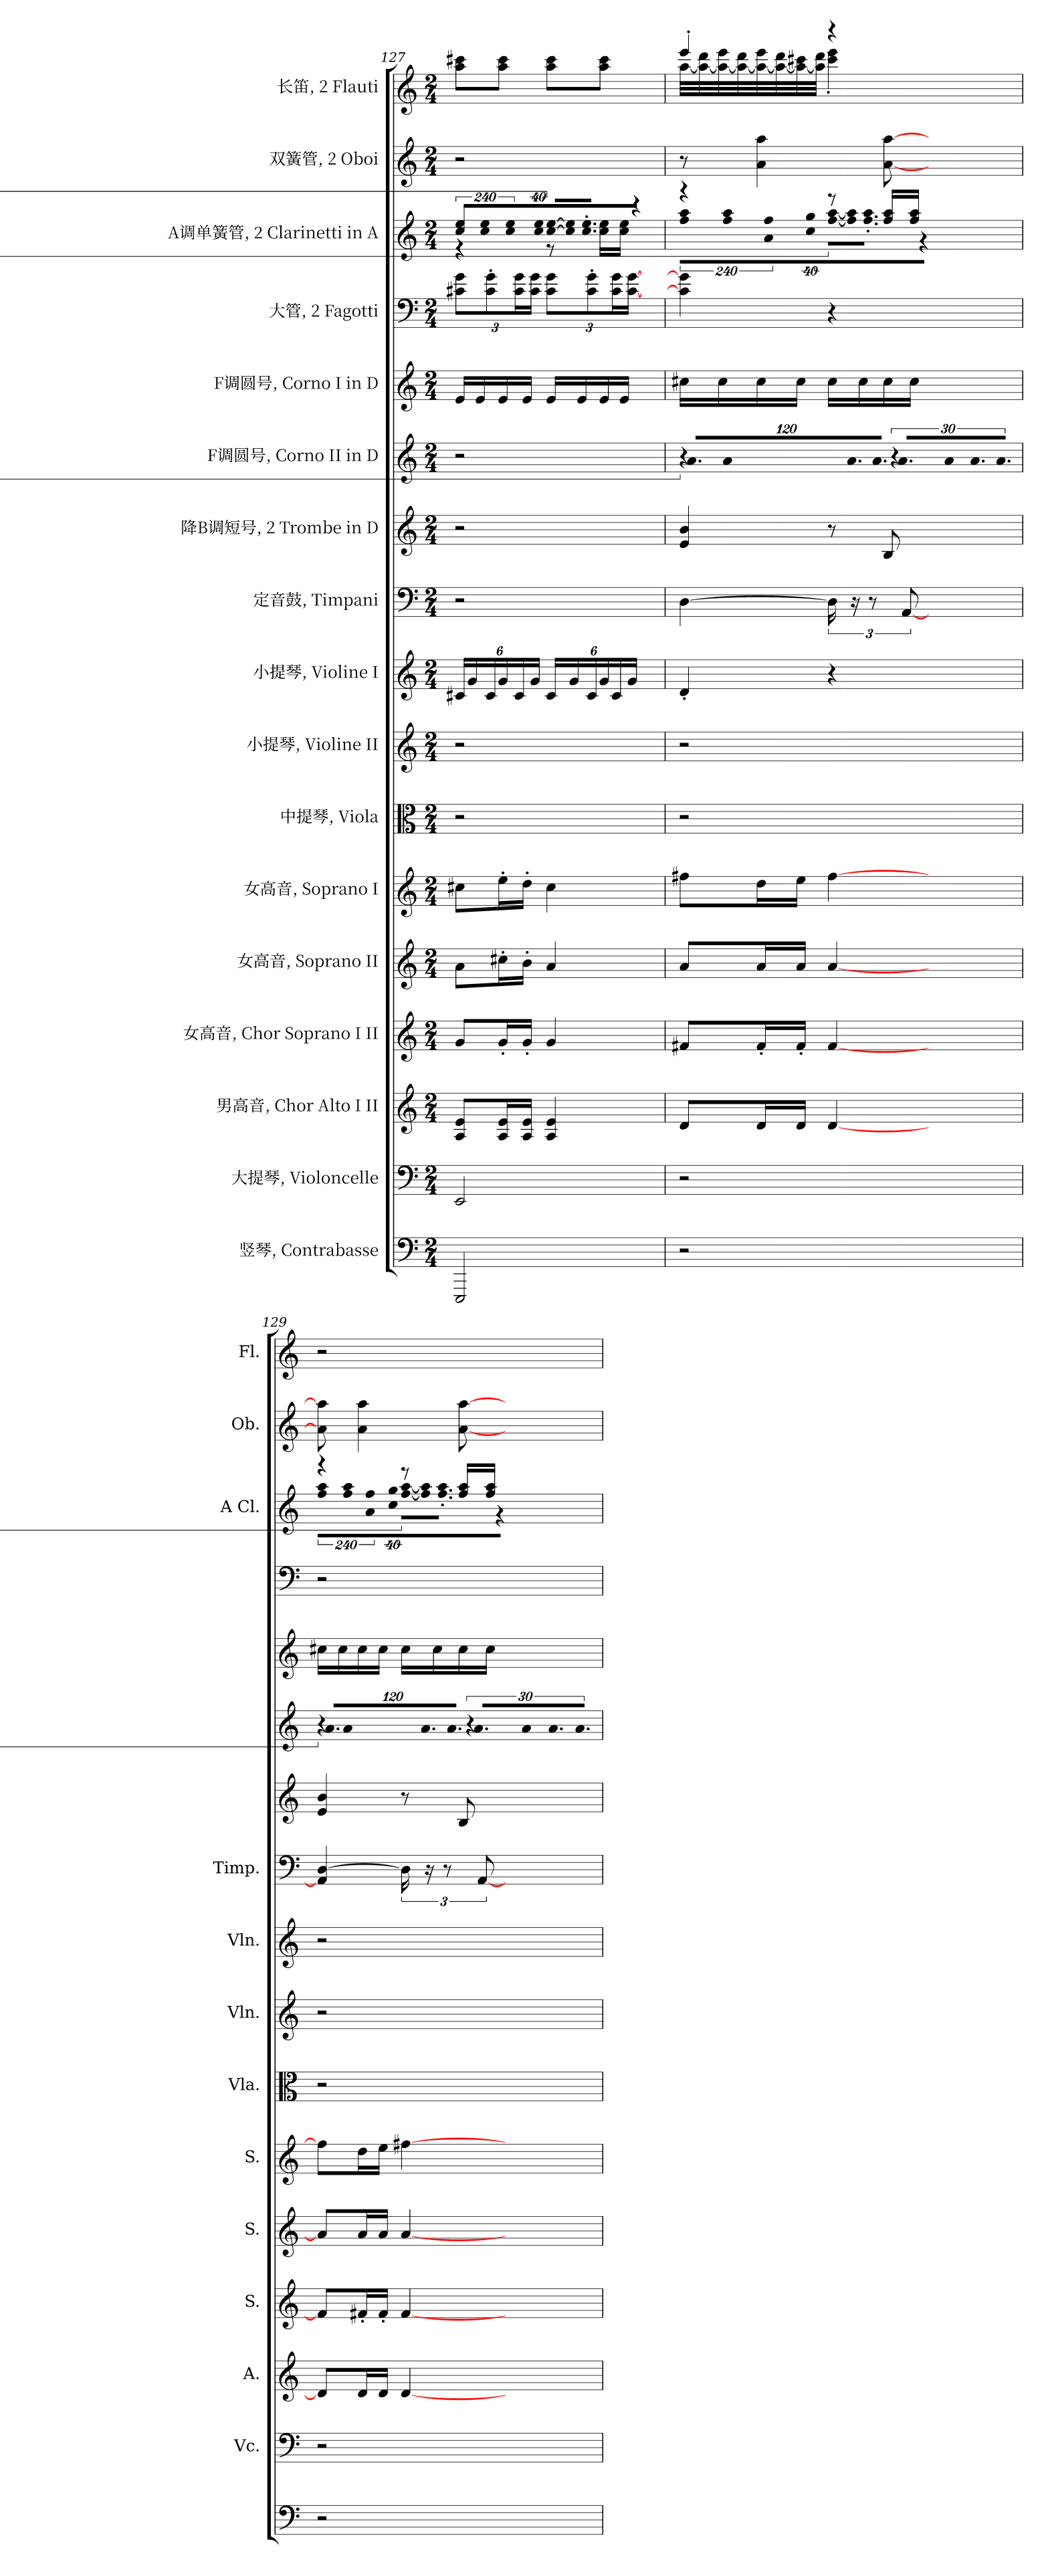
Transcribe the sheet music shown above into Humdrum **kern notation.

**kern	**kern	**kern	**kern	**kern	**kern	**kern	**kern	**kern	**kern	**kern	**kern	**kern	**kern	**kern	**kern	**kern
*part17	*part16	*part15	*part14	*part13	*part12	*part11	*part10	*part9	*part8	*part7	*part6	*part5	*part4	*part3	*part2	*part1
*staff17	*staff16	*staff15	*staff14	*staff13	*staff12	*staff11	*staff10	*staff9	*staff8	*staff7	*staff6	*staff5	*staff4	*staff3	*staff2	*staff1
*I"竖琴, Contrabasse	*I"大提琴, Violoncelle	*I"男高音, Chor Alto I II	*I"女高音, Chor Soprano I II	*I"女高音, Soprano II	*I"女高音, Soprano I	*I"中提琴, Viola	*I"小提琴, Violine II	*I"小提琴, Violine I	*I"定音鼓, Timpani	*I"降B调短号, 2 Trombe in D	*I"F调圆号, Corno II in D	*I"F调圆号, Corno I in D	*I"大管, 2 Fagotti	*I"A调单簧管, 2 Clarinetti in A	*I"双簧管, 2 Oboi	*I"长笛, 2 Flauti
*	*I'Vc.	*I'A.	*I'S.	*I'S.	*I'S.	*I'Vla.	*I'Vln.	*I'Vln.	*I'Timp.	*	*	*	*	*I'A Cl.	*I'Ob.	*I'Fl.
!!LO:PB:g=z
*clefF4	*clefF4	*clefG2	*clefG2	*clefG2	*clefG2	*clefC3	*clefG2	*clefG2	*clefF4	*clefG2	*clefG2	*clefG2	*clefF4	*clefG2	*clefG2	*clefG2
*	*	*	*	*	*	*	*	*	*	*ITrd1c2	*ITrd4c7	*ITrd4c7	*	*ITrd2c3	*	*
*k[]	*k[]	*k[]	*k[]	*k[]	*k[]	*k[]	*k[]	*k[]	*k[]	*k[b-e-]	*k[b-]	*k[b-]	*k[]	*k[f#c#g#]	*k[]	*k[]
*M2/4	*M2/4	*M2/4	*M2/4	*M2/4	*M2/4	*M2/4	*M2/4	*M2/4	*M2/4	*M2/4	*M2/4	*M2/4	*M2/4	*M2/4	*M2/4	*M2/4
*MM85	*MM85	*MM85	*MM85	*MM85	*MM85	*MM85	*MM85	*MM85	*MM85	*MM85	*MM85	*MM85	*MM85	*MM85	*MM85	*MM85
*	*	*	*	*	*	*	*	*Xbrackettup	*	*	*	*	*Xbrackettup	*	*	*
=127	=127	=127	=127	=127	=127	=127	=127	=127	=127	=127	=127	=127	=127	=127	=127	=127
!	!	!	!	!	!	!	!	!	!	!	!	!	!	!LO:N:vis=16	!	!
*	*	*	*	*	*	*	*	*	*	*	*	*	*	*^	*	*
2EEE/	2EE/	8A/ 8e/L	8g/L	8a\L	8cc#X\L	2r	2r	24c#X/LL	2r	2r	2r	16A/LL	12c#X\ 12g\L	1920%137a/ 1920%137cc#/LL	4r	2r	8aa\ 8ccc#X\L
.	.	.	.	.	.	.	.	24g/	.	.	.	.	.	.	.	.	.
.	.	.	.	.	.	.	.	.	.	.	.	16A/	.	.	.	.	.
!	!	!	!	!	!	!	!	!	!	!	!	!	!	!LO:N:vis=16	!	!	!
.	.	.	.	.	.	.	.	.	.	.	.	.	.	1920%137a/ 1920%137cc#/	.	.	.
.	.	.	.	.	.	.	.	24c#/	.	.	.	.	12c#\' 12g\'	.	.	.	.
.	.	16A/ 16e/L	16g'/L	16cc#X'\L	16ee'\L	.	.	24g/	.	.	.	16A/	.	.	.	.	8aa\ 8ccc#\J
!	!	!	!	!	!	!	!	!	!	!	!	!	!	!LO:N:vis=16	!	!	!
.	.	.	.	.	.	.	.	.	.	.	.	.	.	1920%137a/ 1920%137cc#/	.	.	.
.	.	.	.	.	.	.	.	24c#/	.	.	.	.	24c#\ 24g\L	.	.	.	.
.	.	16A/ 16e/JJ	16g'/JJ	16b'\JJ	16dd'\JJ	.	.	.	.	.	.	16A/JJ	.	.	.	.	.
.	.	.	.	.	.	.	.	24g/JJ	.	.	.	.	24c#\ 24g\JJ	.	.	.	.
!	!	!	!	!	!	!	!	!	!	!	!	!	!	!LO:N:vis=32	!	!	!
.	.	.	.	.	.	.	.	.	.	.	.	.	.	640%23a/ 640%23cc#/JJk	.	.	.
*	*	*	*	*	*	*	*	*	*	*	*	*	*	*	*	*	*MM90
!	!	!	!	!	!	!	!	!	!	!	!	!	!	!LO:N:vis=32	!	!	!
.	.	4A/ 4e/	4g/	4a/	4cc#\	.	.	24c#/LL	.	.	.	16A/LL	12c#\ 12g\L	[640%23a/ [640%23cc#/LLL	8r	.	8aa\ 8ccc#\L
!	!	!	!	!	!	!	!	!	!	!	!	!	!	!LO:N:vis=32	!	!	!
.	.	.	.	.	.	.	.	.	.	.	.	.	.	640%23a/] 640%23cc#/]J	.	.	.
.	.	.	.	.	.	.	.	24g/	.	.	.	.	.	.	.	.	.
.	.	.	.	.	.	.	.	.	.	.	.	16A/	.	.	.	.	.
!	!	!	!	!	!	!	!	!	!	!	!	!	!	!LO:N:vis=16.	!	!	!
.	.	.	.	.	.	.	.	.	.	.	.	.	.	960%103a/' 960%103cc#/'JJ	.	.	.
.	.	.	.	.	.	.	.	24c#/	.	.	.	.	12c#\' 12g\'	.	.	.	.
.	.	.	.	.	.	.	.	24g/	.	.	.	16A/	.	.	16a\ 16cc#\LL	.	8aa\ 8ccc#\J
.	.	.	.	.	.	.	.	24c#/	.	.	.	.	24c#\ 24g\L	.	.	.	.
!	!	!	!	!	!	!	!	!	!	!	!	!	!	!LO:N:vis=16	!	!	!
.	.	.	.	.	.	.	.	.	.	.	.	.	.	1920%137r	.	.	.
.	.	.	.	.	.	.	.	.	.	.	.	16A/JJ	.	.	16a\ 16cc#\JJ	.	.
.	.	.	.	.	.	.	.	24g/JJ	.	.	.	.	[24c#\ [24g\JJ	.	.	.	.
1920ryy	1920ryy	1920ryy	1920ryy	1920ryy	1920ryy	1920ryy	1920ryy	1920ryy	1920ryy	1920ryy	1920ryy	1920ryy	1920ryy	.	1920ryy	1920ryy	1920ryy
=128	=128	=128	=128	=128	=128	=128	=128	=128	=128	=128	=128	=128	=128	=128	=128	=128	=128
*	*	*	*	*	*	*	*	*	*	*	*	*	*	*	*	*	*MM85
!	!	!	!	!	!	!	!	!	!	!	!LO:N:vis=64	!	!	!	!LO:N:vis=16	!	!
*	*	*	*	*	*	*	*	*	*	*	*	*	*	*	*	*	*^
2r	2r	8d/L	8f#X/L	8a/L	8ff#X\L	2r	2r	4d'/	[4D\	4d/ 4a/	960%17r	16f#X\LL	4c#\] 4g\]	4r	1920%137dd\ 1920%137ff#\LL	8r	4eee'/	[32aa\LLL
!	!	!	!	!	!	!	!	!	!	!	!LO:N:vis=32.	!	!	!	!	!	!	!
.	.	.	.	.	.	.	.	.	.	.	1920%103d/KLL	.	.	.	.	.	.	.
.	.	.	.	.	.	.	.	.	.	.	.	.	.	.	.	.	.	32aa\_ 32ddd\
.	.	.	.	.	.	.	.	.	.	.	.	16f#\	.	.	.	.	.	32aa\_ 32eee\
!	!	!	!	!	!	!	!	!	!	!	!LO:N:vis=16	!	!	!	!LO:N:vis=16	!	!	!
.	.	.	.	.	.	.	.	.	.	.	1920%137d/	.	.	.	1920%137dd\ 1920%137ff#\	.	.	.
.	.	.	.	.	.	.	.	.	.	.	.	.	.	.	.	.	.	32aa\_ 32ddd\
.	.	16d/L	16f#'/L	16a/L	16dd\L	.	.	.	.	.	.	16f#\	.	.	.	4a\ 4aa\	.	32aa\_ 32eee\
!	!	!	!	!	!	!	!	!	!	!	!LO:N:vis=32.	!	!	!	!LO:N:vis=16	!	!	!
.	.	.	.	.	.	.	.	.	.	.	1920%103d/L	.	.	.	1920%137f#\ 1920%137dd\	.	.	.
.	.	.	.	.	.	.	.	.	.	.	.	.	.	.	.	.	.	32aa\_ 32ddd\
.	.	16d/JJ	16f#'/JJ	16a/JJ	16ee\JJ	.	.	.	.	.	.	16f#\JJ	.	.	.	.	.	32aa\_ 32ccc#X\
!	!	!	!	!	!	!	!	!	!	!	!LO:N:vis=32.	!	!	!	!	!	!	!
.	.	.	.	.	.	.	.	.	.	.	1920%103d/JJJ	.	.	.	.	.	.	.
!	!	!	!	!	!	!	!	!	!	!	!	!	!	!	!LO:N:vis=32	!	!	!
.	.	.	.	.	.	.	.	.	.	.	.	.	.	.	640%23a\ 640%23ee\JJk	.	.	.
.	.	.	.	.	.	.	.	.	.	.	.	.	.	.	.	.	.	32aa\] 32ddd\JJJ
*	*	*	*	*	*	*	*	*	*	*	*	*	*	*	*	*	*MM90	*
!	!	!	!	!	!	!	!	!	!	!	!LO:N:vis=64	!	!	!	!LO:N:vis=32	!	!	!
.	.	[4d/	[4f#/	[4a/	[4ff#\	.	.	4r	24D\]	8r	960%17r	16f#\LL	4r	8r	[640%23dd\ [640%23ff#\LLL	.	4r	4ccc#\' 4eee\'
!	!	!	!	!	!	!	!	!	!	!	!LO:N:vis=32.	!	!	!	!	!	!	!
.	.	.	.	.	.	.	.	.	.	.	1920%103d/KLL	.	.	.	.	.	.	.
!	!	!	!	!	!	!	!	!	!	!	!	!	!	!	!LO:N:vis=32	!	!	!
.	.	.	.	.	.	.	.	.	.	.	.	.	.	.	640%23dd\] 640%23ff#\]J	.	.	.
.	.	.	.	.	.	.	.	.	24r	.	.	.	.	.	.	.	.	.
.	.	.	.	.	.	.	.	.	.	.	.	16f#\	.	.	.	.	.	.
!	!	!	!	!	!	!	!	!	!	!	!LO:N:vis=16	!	!	!	!	!	!	!
.	.	.	.	.	.	.	.	.	.	.	1920%137d/	.	.	.	.	.	.	.
!	!	!	!	!	!	!	!	!	!	!	!	!	!	!	!LO:N:vis=16.	!	!	!
.	.	.	.	.	.	.	.	.	.	.	.	.	.	.	960%103dd\' 960%103ff#\'JJ	.	.	.
.	.	.	.	.	.	.	.	.	12r	.	.	.	.	.	.	.	.	.
.	.	.	.	.	.	.	.	.	.	8A/	.	16f#\	.	16dd/ 16ff#/LL	.	[8a\ [8aa\	.	.
!	!	!	!	!	!	!	!	!	!	!	!LO:N:vis=32.	!	!	!	!	!	!	!
.	.	.	.	.	.	.	.	.	.	.	1920%103d/L	.	.	.	.	.	.	.
.	.	.	.	.	.	.	.	.	[12AA/	.	.	.	.	.	.	.	.	.
!	!	!	!	!	!	!	!	!	!	!	!	!	!	!	!LO:N:vis=16	!	!	!
.	.	.	.	.	.	.	.	.	.	.	.	.	.	.	1920%137r	.	.	.
.	.	.	.	.	.	.	.	.	.	.	.	16f#\JJ	.	16dd/ 16ff#/JJ	.	.	.	.
!	!	!	!	!	!	!	!	!	!	!	!LO:N:vis=32.	!	!	!	!	!	!	!
.	.	.	.	.	.	.	.	.	.	.	1920%103d/JJJ	.	.	.	.	.	.	.
1920ryy	1920ryy	1920ryy	1920ryy	1920ryy	1920ryy	1920ryy	1920ryy	1920ryy	1920ryy	1920ryy	1920ryy	1920ryy	1920ryy	1920ryy	.	1920ryy	1920ryy	1920ryy
*	*	*	*	*	*	*	*	*	*	*	*	*	*	*	*	*	*v	*v
!!LO:PB:g=z
=129	=129	=129	=129	=129	=129	=129	=129	=129	=129	=129	=129	=129	=129	=129	=129	=129	=129
*	*	*	*	*	*	*	*	*	*	*	*	*	*	*	*	*	*MM85
*	*	*	*	*	*	*	*	*	*	*	*	*	*	*	*	*	*^
!	!	!	!	!	!	!	!	!	!	!	!LO:N:vis=64	!	!	!	!LO:N:vis=16	!	!	!
*	*	*	*	*	*	*	*	*	*	*	*	*	*	*	*	*	*v	*v
2r	2r	8d/L]	8f#/L]	8a/L]	8ff#\L]	2r	2r	2r	4AA/] [4D/	4d/ 4a/	960%17r	16f#X\LL	2r	4r	1920%137dd\ 1920%137ff#\LL	8a\] 8aa\]	2r
!	!	!	!	!	!	!	!	!	!	!	!LO:N:vis=32.	!	!	!	!	!	!
.	.	.	.	.	.	.	.	.	.	.	1920%103d/KLL	.	.	.	.	.	.
.	.	.	.	.	.	.	.	.	.	.	.	16f#\	.	.	.	.	.
!	!	!	!	!	!	!	!	!	!	!	!LO:N:vis=16	!	!	!	!LO:N:vis=16	!	!
.	.	.	.	.	.	.	.	.	.	.	1920%137d/	.	.	.	1920%137dd\ 1920%137ff#\	.	.
.	.	16d/L	16f#X'/L	16a/L	16dd\L	.	.	.	.	.	.	16f#\	.	.	.	4a\ 4aa\	.
!	!	!	!	!	!	!	!	!	!	!	!LO:N:vis=32.	!	!	!	!LO:N:vis=16	!	!
.	.	.	.	.	.	.	.	.	.	.	1920%103d/L	.	.	.	1920%137f#\ 1920%137dd\	.	.
.	.	16d/JJ	16f#'/JJ	16a/JJ	16ee\JJ	.	.	.	.	.	.	16f#\JJ	.	.	.	.	.
!	!	!	!	!	!	!	!	!	!	!	!LO:N:vis=32.	!	!	!	!	!	!
.	.	.	.	.	.	.	.	.	.	.	1920%103d/JJJ	.	.	.	.	.	.
!	!	!	!	!	!	!	!	!	!	!	!	!	!	!	!LO:N:vis=32	!	!
.	.	.	.	.	.	.	.	.	.	.	.	.	.	.	640%23a\ 640%23ee\JJk	.	.
!	!	!	!	!	!	!	!	!	!	!	!LO:N:vis=64	!	!	!	!LO:N:vis=32	!	!
.	.	[4d/	[4f#/	[4a/	[4ff#X\	.	.	.	24D\]	8r	960%17r	16f#\LL	.	8r	[640%23dd\ [640%23ff#\LLL	.	.
!	!	!	!	!	!	!	!	!	!	!	!LO:N:vis=32.	!	!	!	!	!	!
.	.	.	.	.	.	.	.	.	.	.	1920%103d/KLL	.	.	.	.	.	.
!	!	!	!	!	!	!	!	!	!	!	!	!	!	!	!LO:N:vis=32	!	!
.	.	.	.	.	.	.	.	.	.	.	.	.	.	.	640%23dd\] 640%23ff#\]J	.	.
.	.	.	.	.	.	.	.	.	24r	.	.	.	.	.	.	.	.
.	.	.	.	.	.	.	.	.	.	.	.	16f#\	.	.	.	.	.
!	!	!	!	!	!	!	!	!	!	!	!LO:N:vis=16	!	!	!	!	!	!
.	.	.	.	.	.	.	.	.	.	.	1920%137d/	.	.	.	.	.	.
!	!	!	!	!	!	!	!	!	!	!	!	!	!	!	!LO:N:vis=16.	!	!
.	.	.	.	.	.	.	.	.	.	.	.	.	.	.	960%103dd\' 960%103ff#\'JJ	.	.
.	.	.	.	.	.	.	.	.	12r	.	.	.	.	.	.	.	.
.	.	.	.	.	.	.	.	.	.	8A/	.	16f#\	.	16dd/ 16ff#/LL	.	[8a\ [8aa\	.
!	!	!	!	!	!	!	!	!	!	!	!LO:N:vis=32.	!	!	!	!	!	!
.	.	.	.	.	.	.	.	.	.	.	1920%103d/L	.	.	.	.	.	.
.	.	.	.	.	.	.	.	.	[12AA/	.	.	.	.	.	.	.	.
!	!	!	!	!	!	!	!	!	!	!	!	!	!	!	!LO:N:vis=16	!	!
.	.	.	.	.	.	.	.	.	.	.	.	.	.	.	1920%137r	.	.
.	.	.	.	.	.	.	.	.	.	.	.	16f#\JJ	.	16dd/ 16ff#/JJ	.	.	.
!	!	!	!	!	!	!	!	!	!	!	!LO:N:vis=32.	!	!	!	!	!	!
.	.	.	.	.	.	.	.	.	.	.	1920%103d/JJJ	.	.	.	.	.	.
1920ryy	1920ryy	1920ryy	1920ryy	1920ryy	1920ryy	1920ryy	1920ryy	1920ryy	1920ryy	1920ryy	1920ryy	1920ryy	1920ryy	1920ryy	.	1920ryy	1920ryy
*	*	*	*	*	*	*	*	*	*	*	*	*	*	*v	*v	*	*
=	=	=	=	=	=	=	=	=	=	=	=	=	=	=	=	=
*-	*-	*-	*-	*-	*-	*-	*-	*-	*-	*-	*-	*-	*-	*-	*-	*-
